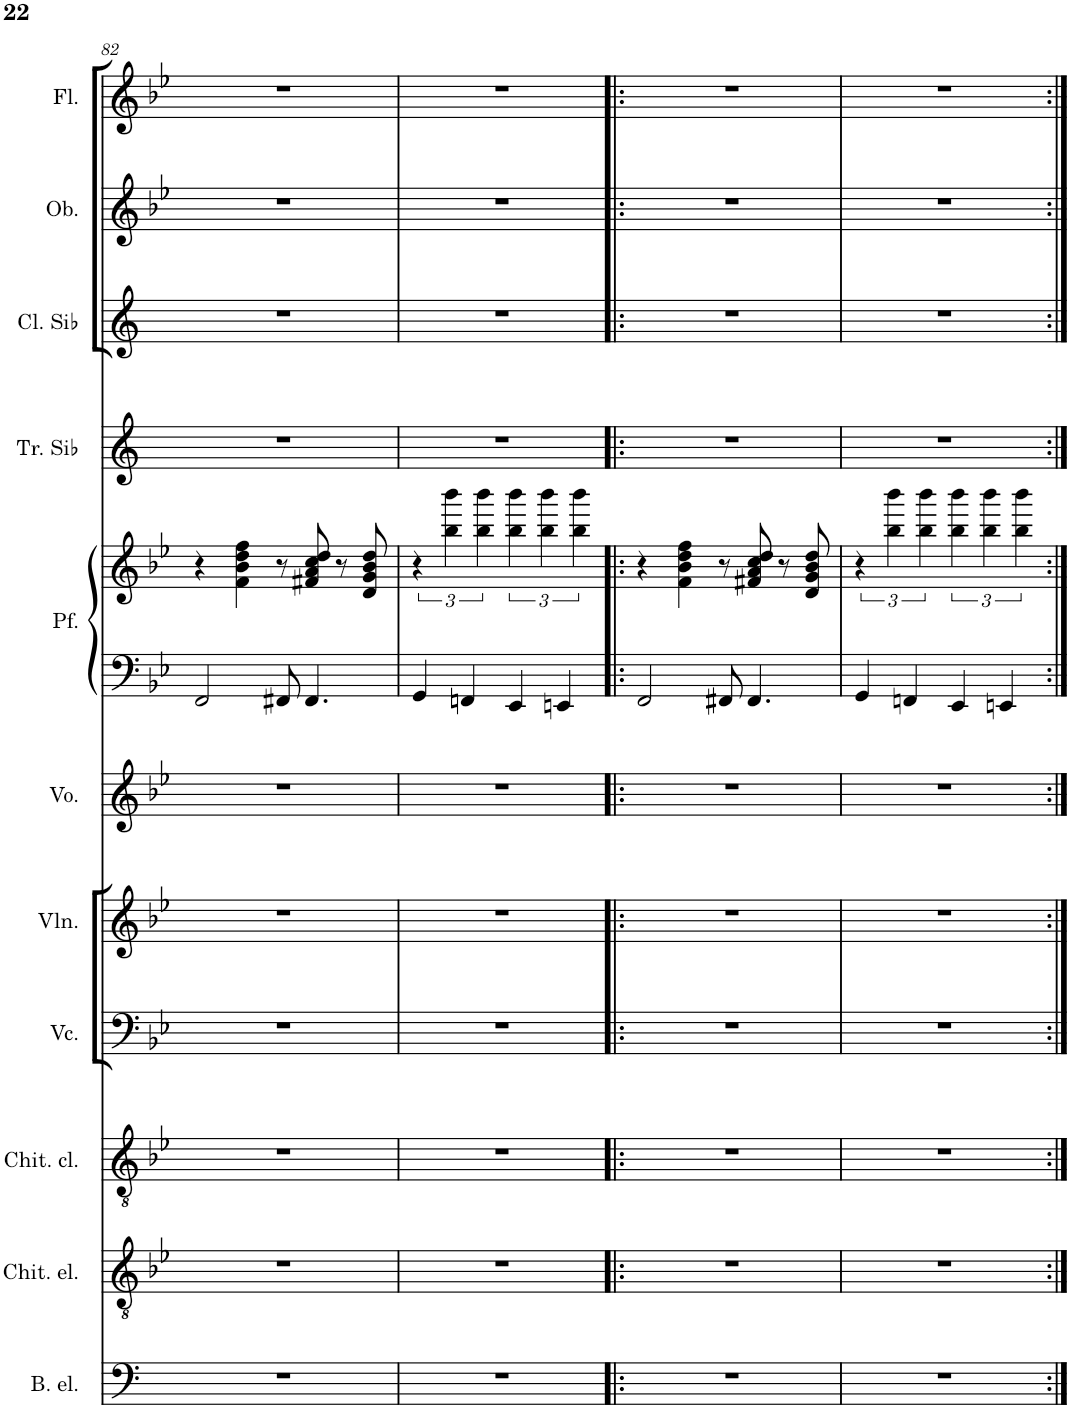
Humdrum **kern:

**kern	**kern	**kern	**kern	**kern	**kern	**kern	**kern	**kern	**kern	**kern	**kern
*part11	*part10	*part9	*part8	*part7	*part6	*part5	*part5	*part4	*part3	*part2	*part1
*staff12	*staff11	*staff10	*staff9	*staff8	*staff7	*staff6	*staff5	*staff4	*staff3	*staff2	*staff1
*I"Basso elettrico 6-corde	*I"Chitarra elettrica	*I"Chitarra classica	*I"Violoncello	*I"Violino	*I"Voce	*I"Piano	*	*I"Tromba in Sib	*I"Clarinetto in Sib	*I"Oboe	*I"Flauto
*I'B. el.	*I'Chit. el.	*I'Chit. cl.	*I'Vc.	*I'Vln.	*I'Vo.	*	*	*I'Tr. Sib	*I'Cl. Sib	*I'Ob.	*I'Fl.
!!LO:PB:g=z
*clefF4	*clefGv2	*clefGv2	*clefF4	*clefG2	*clefG2	*clefF4	*clefG2	*clefG2	*clefG2	*clefG2	*clefG2
*Trd7c12	*	*	*	*	*	*	*	*Trd1c2	*Trd1c2	*	*
*k[]	*k[b-e-]	*k[b-e-]	*k[b-e-]	*k[b-e-]	*k[b-e-]	*k[b-e-]	*k[b-e-]	*k[]	*k[]	*k[b-e-]	*k[b-e-]
*M4/4	*M4/4	*M4/4	*M4/4	*M4/4	*M4/4	*M4/4	*M4/4	*M4/4	*M4/4	*M4/4	*M4/4
=82	=82	=82	=82	=82	=82	=82	=82	=82	=82	=82	=82
1r	1r	1r	1r	1r	1r	2FF/	4r	1r	1r	1r	1r
.	.	.	.	.	.	.	4f\ 4b-\ 4dd\ 4ff\	.	.	.	.
.	.	.	.	.	.	8FF#X/	8r	.	.	.	.
.	.	.	.	.	.	4.FF#/	8f#X/ 8a/ 8cc/ 8dd/	.	.	.	.
.	.	.	.	.	.	.	8r	.	.	.	.
.	.	.	.	.	.	.	8d/ 8g/ 8b-/ 8dd/	.	.	.	.
=83	=83	=83	=83	=83	=83	=83	=83	=83	=83	=83	=83
1r	1r	1r	1r	1r	1r	4GG/	6r	1r	1r	1r	1r
.	.	.	.	.	.	.	6bb-\ 6bbb-\	.	.	.	.
.	.	.	.	.	.	4FFn/	.	.	.	.	.
.	.	.	.	.	.	.	6bb-\ 6bbb-\	.	.	.	.
.	.	.	.	.	.	4EE-/	6bb-\ 6bbb-\	.	.	.	.
.	.	.	.	.	.	.	6bb-\ 6bbb-\	.	.	.	.
.	.	.	.	.	.	4EEn/	.	.	.	.	.
.	.	.	.	.	.	.	6bb-\ 6bbb-\	.	.	.	.
=84!|:	=84!|:	=84!|:	=84!|:	=84!|:	=84!|:	=84!|:	=84!|:	=84!|:	=84!|:	=84!|:	=84!|:
1r	1r	1r	1r	1r	1r	2FF/	4r	1r	1r	1r	1r
.	.	.	.	.	.	.	4f\ 4b-\ 4dd\ 4ff\	.	.	.	.
.	.	.	.	.	.	8FF#X/	8r	.	.	.	.
.	.	.	.	.	.	4.FF#/	8f#X/ 8a/ 8cc/ 8dd/	.	.	.	.
.	.	.	.	.	.	.	8r	.	.	.	.
.	.	.	.	.	.	.	8d/ 8g/ 8b-/ 8dd/	.	.	.	.
=85	=85	=85	=85	=85	=85	=85	=85	=85	=85	=85	=85
1r	1r	1r	1r	1r	1r	4GG/	6r	1r	1r	1r	1r
.	.	.	.	.	.	.	6bb-\ 6bbb-\	.	.	.	.
.	.	.	.	.	.	4FFn/	.	.	.	.	.
.	.	.	.	.	.	.	6bb-\ 6bbb-\	.	.	.	.
.	.	.	.	.	.	4EE-/	6bb-\ 6bbb-\	.	.	.	.
.	.	.	.	.	.	.	6bb-\ 6bbb-\	.	.	.	.
.	.	.	.	.	.	4EEn/	.	.	.	.	.
.	.	.	.	.	.	.	6bb-\ 6bbb-\	.	.	.	.
=:|!	=:|!	=:|!	=:|!	=:|!	=:|!	=:|!	=:|!	=:|!	=:|!	=:|!	=:|!
*-	*-	*-	*-	*-	*-	*-	*-	*-	*-	*-	*-
